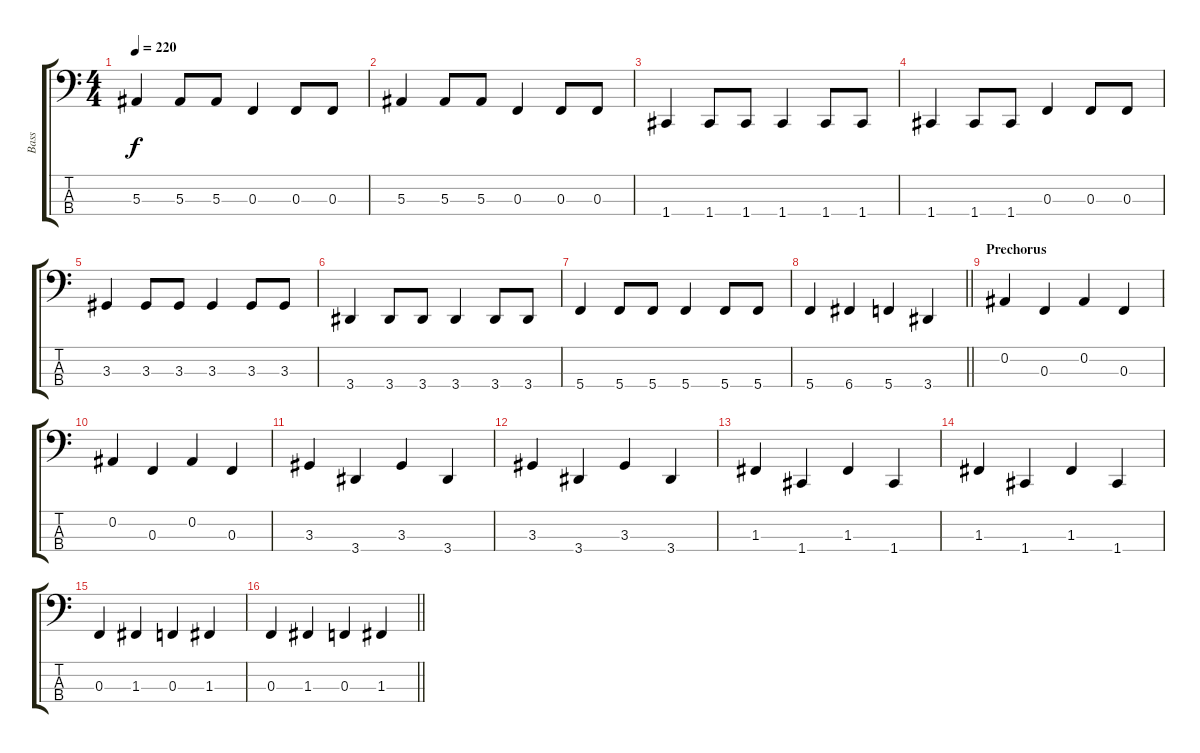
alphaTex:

\track ("Bass" "Bass") {instrument electricbassfinger}
\staff {score tabs}
\tuning (Eb2 Bb1 F1 C1) {hide}
\ts (4 4)
\tempo 220
\clef f4
\ks c
5.3.4{dy f} 5.3.8 5.3.8 0.3.4 0.3.8 0.3.8 |
5.3.4 5.3.8 5.3.8 0.3.4 0.3.8 0.3.8 |
1.4.4 1.4.8 1.4.8 1.4.4 1.4.8 1.4.8 |
1.4.4 1.4.8 1.4.8 0.3.4 0.3.8 0.3.8 |
3.3.4 3.3.8 3.3.8 3.3.4 3.3.8 3.3.8 |
3.4.4 3.4.8 3.4.8 3.4.4 3.4.8 3.4.8 |
5.4.4 5.4.8 5.4.8 5.4.4 5.4.8 5.4.8 |
\barLineRight lightlight
5.4.4 6.4.4 5.4.4 3.4.4 |
\section ("" "Prechorus")
0.2.4 0.3.4 0.2.4 0.3.4 |
0.2.4 0.3.4 0.2.4 0.3.4 |
3.3.4 3.4.4 3.3.4 3.4.4 |
3.3.4 3.4.4 3.3.4 3.4.4 |
1.3.4 1.4.4 1.3.4 1.4.4 |
1.3.4 1.4.4 1.3.4 1.4.4 |
0.3.4 1.3.4 0.3.4 1.3.4 |
\barLineRight lightlight
0.3.4 1.3.4 0.3.4 1.3.4
